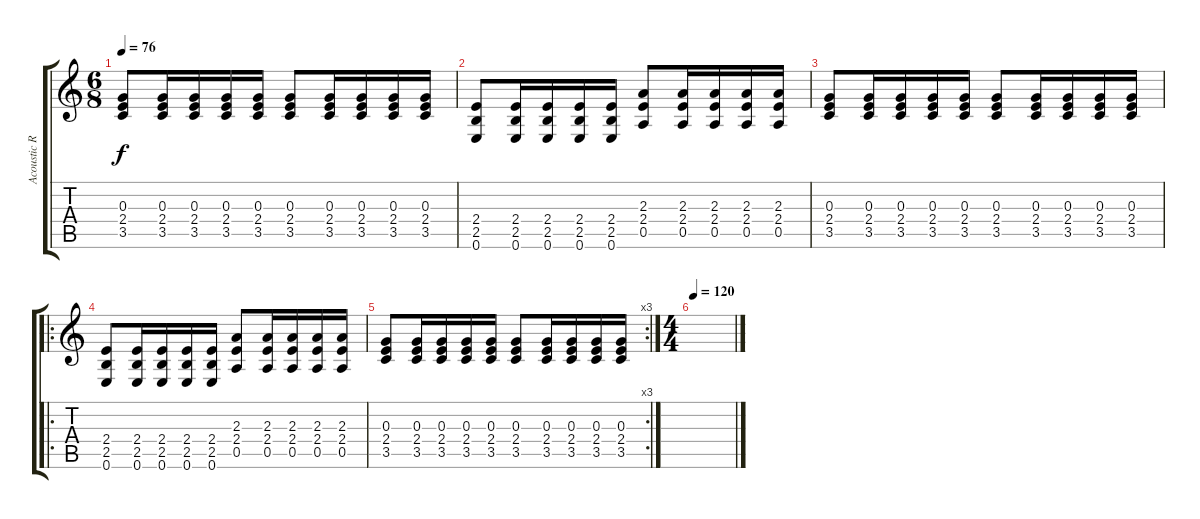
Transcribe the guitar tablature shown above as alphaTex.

\track ("Acoustic Right" "Acoustic R") {instrument acousticguitarsteel}
\staff {score tabs}
\tuning (E4 B3 G3 D3 A2 E2) {hide}
\ts (6 8)
\tempo 76
\clef g2
\ks c
(0.3 2.4 3.5).8{dy f} (0.3 2.4 3.5).16 (0.3 2.4 3.5).16 (0.3 2.4 3.5).16 (0.3 2.4 3.5).16 (0.3 2.4 3.5).8 (0.3 2.4 3.5).16 (0.3 2.4 3.5).16 (0.3 2.4 3.5).16 (0.3 2.4 3.5).16 |
(2.4 2.5 0.6).8 (2.4 2.5 0.6).16 (2.4 2.5 0.6).16 (2.4 2.5 0.6).16 (2.4 2.5 0.6).16 (2.3 2.4 0.5).8 (2.3 2.4 0.5).16 (2.3 2.4 0.5).16 (2.3 2.4 0.5).16 (2.3 2.4 0.5).16 |
(0.3 2.4 3.5).8 (0.3 2.4 3.5).16 (0.3 2.4 3.5).16 (0.3 2.4 3.5).16 (0.3 2.4 3.5).16 (0.3 2.4 3.5).8 (0.3 2.4 3.5).16 (0.3 2.4 3.5).16 (0.3 2.4 3.5).16 (0.3 2.4 3.5).16 |
\ro
(2.4 2.5 0.6).8 (2.4 2.5 0.6).16 (2.4 2.5 0.6).16 (2.4 2.5 0.6).16 (2.4 2.5 0.6).16 (2.3 2.4 0.5).8 (2.3 2.4 0.5).16 (2.3 2.4 0.5).16 (2.3 2.4 0.5).16 (2.3 2.4 0.5).16 |
\rc 3
(0.3 2.4 3.5).8 (0.3 2.4 3.5).16 (0.3 2.4 3.5).16 (0.3 2.4 3.5).16 (0.3 2.4 3.5).16 (0.3 2.4 3.5).8 (0.3 2.4 3.5).16 (0.3 2.4 3.5).16 (0.3 2.4 3.5).16 (0.3 2.4 3.5).16 |
\ts (4 4)
\tempo 120
